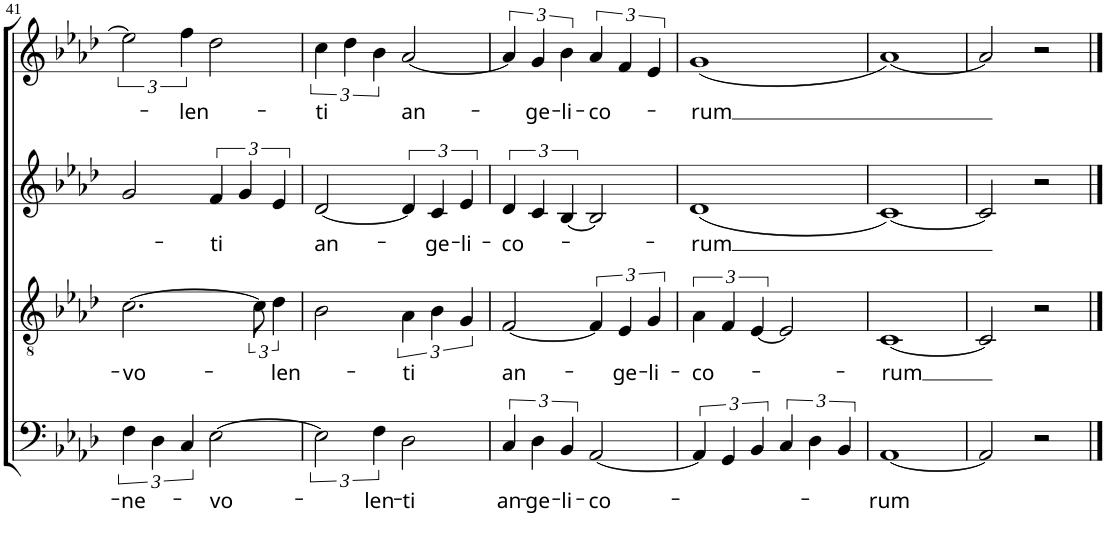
**kern	**text	**kern	**text	**kern	**text	**kern	**text
*part4	*part4	*part3	*part3	*part2	*part2	*part1	*part1
*staff4	*staff4	*staff3	*staff3	*staff2	*staff2	*staff1	*staff1
*I"Basse	*	*I"Ténor	*	*I"Alto	*	*I"Soprano	*
*I'B	*	*I'T	*	*I'A	*	*I'S	*
!!LO:PB:g=z
*clefF4	*	*clefGv2	*	*clefG2	*	*clefG2	*
*k[b-e-a-d-]	*	*k[b-e-a-d-]	*	*k[b-e-a-d-]	*	*k[b-e-a-d-]	*
*A-:	*	*A-:	*	*A-:	*	*A-:	*
*M4/4	*	*M4/4	*	*M4/4	*	*M4/4	*
=41	=41	=41	=41	=41	=41	=41	=41
!	!LO:LY:b	!	!LO:LY:b	!	!	!	!
6F\	-ne-	[2.c\	-vo-	2g/	.	3ee-\]	.
6D-\	.	.	.	.	.	.	.
!	!	!	!	!	!	!	!LO:LY:b
6C/	.	.	.	.	.	6ff\	-len-
!	!LO:LY:b	!	!	!	!LO:LY:b	!	!
[2E-\	-vo-	.	.	6f/	-ti	2dd-\	.
.	.	.	.	6g/	.	.	.
.	.	12c\]	.	.	.	.	.
!	!	!	!LO:LY:b	!	!	!	!
.	.	6d-\	-len-	6e-/	.	.	.
=42	=42	=42	=42	=42	=42	=42	=42
!	!	!	!	!	!LO:LY:b	!	!LO:LY:b
3E-\]	.	2B-\	.	[2d-/	an-	6cc\	-ti
.	.	.	.	.	.	6dd-\	.
!	!LO:LY:b	!	!	!	!	!	!
6F\	-len-	.	.	.	.	6b-\	.
!	!LO:LY:b	!	!LO:LY:b	!	!	!	!LO:LY:b
2D-\	-ti	6A-\	-ti	6d-/]	.	[2a-/	an-
!	!	!	!	!	!LO:LY:b	!	!
.	.	6B-\	.	6c/	-ge-	.	.
!	!	!	!	!	!LO:LY:b	!	!
.	.	6G/	.	6e-/	-li-	.	.
=43	=43	=43	=43	=43	=43	=43	=43
!	!LO:LY:b	!	!LO:LY:b	!	!LO:LY:b	!	!
6C/	an-	[2F/	an-	6d-/	-co-	6a-/]	.
!	!LO:LY:b	!	!	!	!	!	!LO:LY:b
6D-\	-ge-	.	.	6c/	.	6g/	-ge-
!	!LO:LY:b	!	!	!	!	!	!LO:LY:b
6BB-/	-li-	.	.	[6B-/	.	6b-\	-li-
!	!LO:LY:b	!	!	!	!	!	!LO:LY:b
[2AA-/	-co-	6F/]	.	2B-/]	.	6a-/	-co-
!	!	!	!LO:LY:b	!	!	!	!
.	.	6E-/	-ge-	.	.	6f/	.
!	!	!	!LO:LY:b	!	!	!	!
.	.	6G/	-li-	.	.	6e-/	.
=44	=44	=44	=44	=44	=44	=44	=44
!	!	!	!LO:LY:b	!	!LO:LY:b	!	!LO:LY:b
6AA-/]	.	6A-\	-co-	(1d-	-rum	(1g	-rum
6GG/	.	6F/	.	.	.	.	.
6BB-/	.	[6E-/	.	.	.	.	.
6C/	.	2E-/]	.	.	.	.	.
6D-\	.	.	.	.	.	.	.
6BB-/	.	.	.	.	.	.	.
=45	=45	=45	=45	=45	=45	=45	=45
!	!LO:LY:b	!	!LO:LY:b	!	!	!	!
[1AA-	-rum	[1C	-rum	[1c)	.	[1a-)	.
=46	=46	=46	=46	=46	=46	=46	=46
2AA-/]	.	2C/]	.	2c/]	.	2a-/]	.
2r	.	2r	.	2r	.	2r	.
==	==	==	==	==	==	==	==
*-	*-	*-	*-	*-	*-	*-	*-
